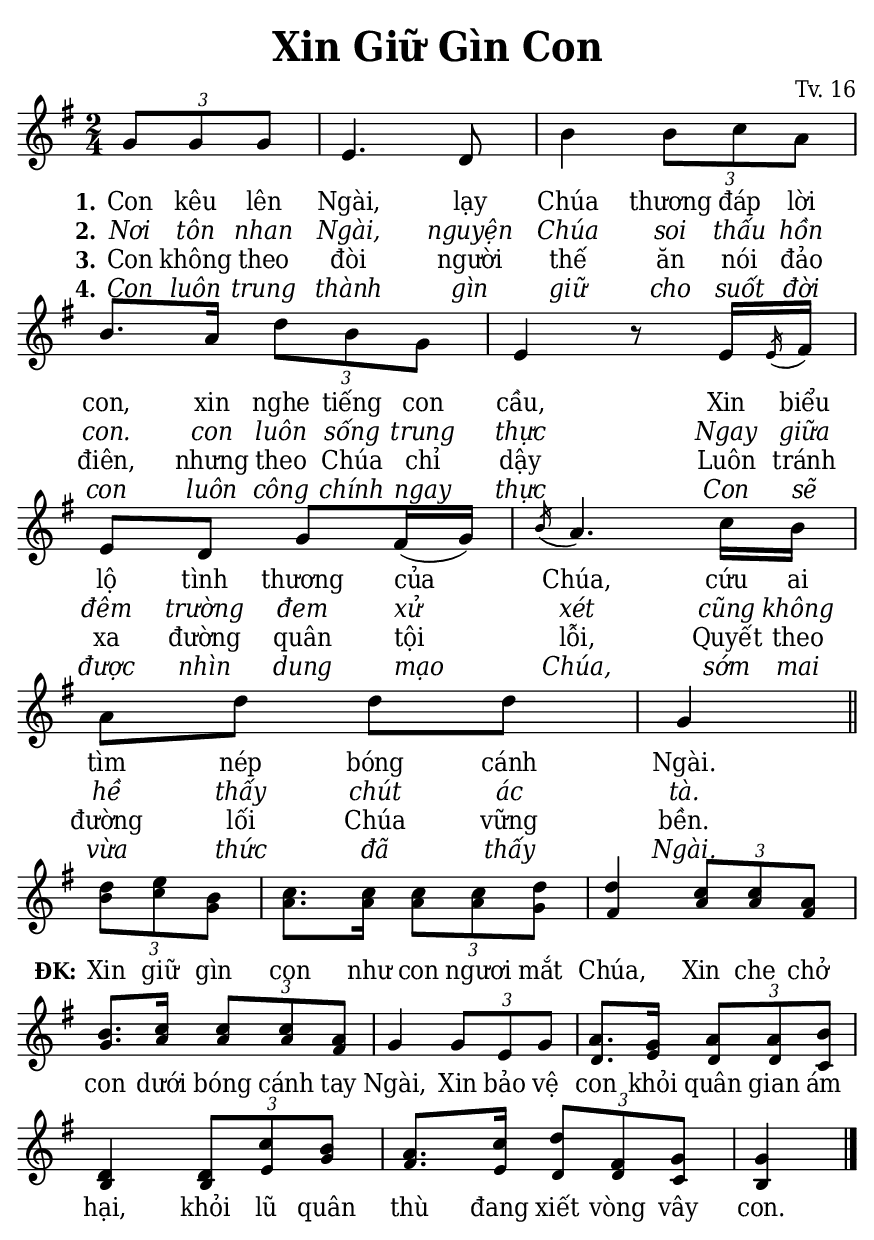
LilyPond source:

% Cài đặt chung\
\version "2.22.1"
\include "english.ly"

\header {
  title = \markup { \fontsize #1 "Xin Giữ Gìn Con" }
  composer = "Tv. 16"
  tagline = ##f
}

% Nhạc phiên khúc
nhacPhienKhucSop = \relative c'' {
  \partial 4 \tuplet 3/2 { g8 g g } |
  e4. d8 |
  b'4 \tuplet 3/2 { b8 c a } |
  b8. a16 \tuplet 3/2 { d8 b g } |
  e4 r8 e16 \slashedGrace { e16 ( } fs) |
  e8 d g fs16 (g) |
  \slashedGrace { b16 ( } a4.) c16 b |
  a8 d d d |
  g,4 \bar "||" \break
  
  \tuplet 3/2 { d'8 e b } |
  c8. c16 \tuplet 3/2 { c8 c d } |
  d4 \tuplet 3/2 { c8 c a } |
  b8. c16 \tuplet 3/2 { c8 c a } |
  g4 \tuplet 3/2 { g8 e g } |
  a8. g16 \tuplet 3/2 { a8 a b } |
  d,4 \tuplet 3/2 { d8 c' b } |
  a8. c16 \tuplet 3/2 { d8 fs, g } |
  g4 \bar "|."
}

nhacPhienKhucAlto = \relative c'' {
  r4 |
  R2*7
  r4
  \tuplet 3/2 { b8 c g } |
  a8. a16 \tuplet 3/2 { a8 a g } |
  fs4 \tuplet 3/2 { a8 a fs } |
  g8. a16 \tuplet 3/2 { a8 a fs } |
  g4 \tuplet 3/2 { g8 e g } |
  d8. e16 \tuplet 3/2 { d8 d c } |
  b4 \tuplet 3/2 { b8 e g } |
  fs8. e16 \tuplet 3/2 { d8 d c } |
  b4
}

% Lời phiên khúc
loiPhienKhucSop = \lyrics {
  <<
    {
      \set stanza = "1."
      Con kêu lên Ngài,
      lạy Chúa thương đáp lời con,
      xin nghe tiếng con cầu,
      Xin biểu lộ tình thương của Chúa,
      cứu ai tìm nép bóng cánh Ngài.
    }
    \new Lyrics {
	    \set associatedVoice = "beSop"
	    \set stanza = "2."
      \override Lyrics.LyricText.font-shape = #'italic
	    Nơi tôn nhan Ngài,
	    nguyện Chúa soi thấu hồn con.
	    con luôn sống trung thực
	    Ngay giữa đêm trường đem xử xét
	    cũng không hề thấy chút ác tà.
    }
    \new Lyrics {
	    \set associatedVoice = "beSop"
	    \set stanza = "3."
	    Con không theo đòi người thế ăn nói đảo điên,
	    nhưng theo Chúa chỉ dậy
	    Luôn tránh xa đường quân tội lỗi,
	    Quyết theo đường lối Chúa vững bền.
    }
    \new Lyrics {
	    \set associatedVoice = "beSop"
	    \set stanza = "4."
      \override Lyrics.LyricText.font-shape = #'italic
	    Con luôn trung thành gìn giữ
	    cho suốt đời con luôn công chính ngay thực
	    Con sẽ được nhìn dung mạo Chúa,
	    sớm mai vừa thức đã thấy Ngài.
    }
  >>
  \set stanza = "ĐK:"
  Xin giữ gìn con như con ngươi mắt Chúa,
  Xin che chở con dưới bóng cánh tay Ngài,
  Xin bảo vệ con khỏi quân gian ám hại,
  khỏi lũ quân thù đang xiết vòng vây con.
}

% Dàn trang
\paper {
  #(set-paper-size "a5")
  top-margin = 3\mm
  bottom-margin = 3\mm
  left-margin = 3\mm
  right-margin = 3\mm
  indent = #0
  #(define fonts
	 (make-pango-font-tree "Deja Vu Serif Condensed"
	 		       "Deja Vu Serif Condensed"
			       "Deja Vu Serif Condensed"
			       (/ 20 20)))
  print-page-number = ##f
  page-count = 1
}

TongNhip = {
  \key g \major \time 2/4
  \set Timing.beamExceptions = #'()
  \set Timing.baseMoment = #(ly:make-moment 1/4)
}

% Đổi kích thước nốt cho bè phụ
notBePhu =
#(define-music-function (font-size music) (number? ly:music?)
   (for-some-music
     (lambda (m)
       (if (music-is-of-type? m 'rhythmic-event)
           (begin
             (set! (ly:music-property m 'tweaks)
                   (cons `(font-size . ,font-size)
                         (ly:music-property m 'tweaks)))
             #t)
           #f))
     music)
   music)

\score {
  \new ChoirStaff <<
    \new Staff \with {
        \consists "Merge_rests_engraver"
        printPartCombineTexts = ##f
      }
      <<
      \new Voice \TongNhip \partCombine 
        \nhacPhienKhucSop
        \notBePhu -1 { \nhacPhienKhucAlto }
      \new NullVoice = beSop \nhacPhienKhucSop
      \new Lyrics \lyricsto beSop \loiPhienKhucSop
      >>
  >>
  \layout {
    \override Lyrics.LyricSpace.minimum-distance = #0.6
    \override Score.BarNumber.break-visibility = ##(#f #f #f)
    \override Score.SpacingSpanner.uniform-stretching = ##t
  } 
}
